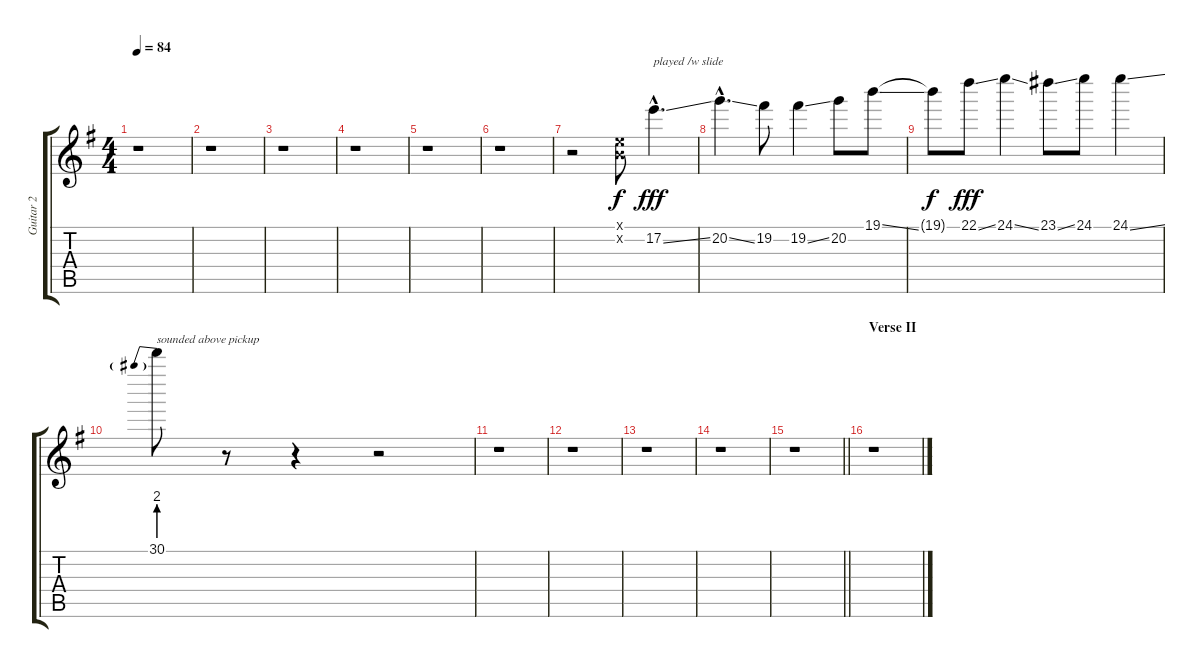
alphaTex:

\track ("Guitar 2" "Guitar 2") {instrument overdrivenguitar}
\staff {score tabs}
\tuning (E4 B3 G3 D3 A2 E2) {hide}
\ts (4 4)
\tempo 84
\clef g2
\ks g
r.1{dy f} |
r.1 |
r.1 |
r.1 |
r.1 |
r.1 |
r.2 (0.1{x} 0.2{x}).8 17.2{ss hac}.4{d txt "played /w slide" dy fff} |
20.2{ss hac}.4{d} 19.2.8 19.2{ss}.4 20.2.8 19.1{ss}.8 |
19.1{t}.8{dy f} 22.1{ss}.8{dy fff} 24.1{ss}.4 23.1{ss}.8 24.1.8 24.1{ss}.4 |
30.1{be (prebend 0 8 60 8)}.8{txt "sounded above pickup"} r.8 r.4 r.2 |
r.1 |
r.1 |
r.1 |
r.1 |
\barLineRight lightlight
r.1 |
\section ("" "Verse II")
r.1
